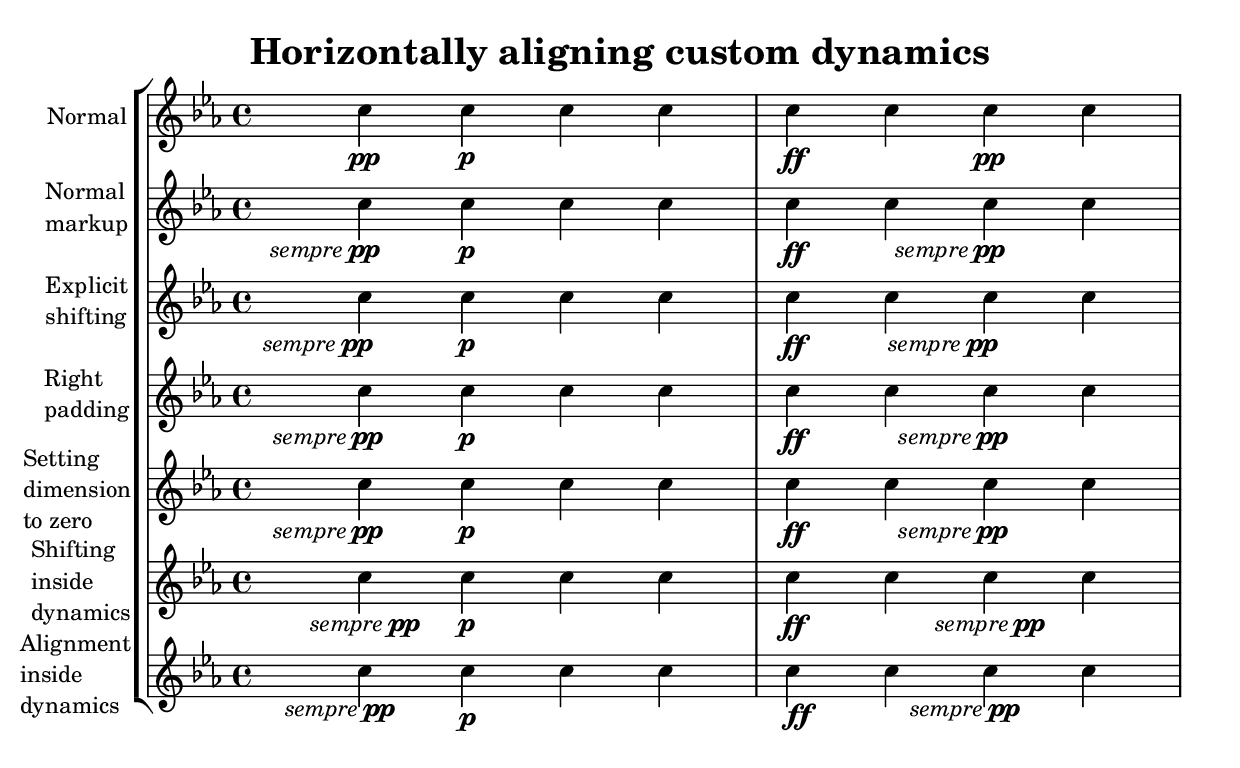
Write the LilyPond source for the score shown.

%% DO NOT EDIT this file manually; it is automatically
%% generated from LSR http://lsr.dsi.unimi.it
%% Make any changes in LSR itself, or in Documentation/snippets/new/ ,
%% and then run scripts/auxiliar/makelsr.py
%%
%% This file is in the public domain.
\version "2.14.2"

\header {
  lsrtags = "correction-wanted, version-specific, tweaks-and-overrides, expressive-marks"

  texidoc = "
Some dynamic expressions involve additional text, like @qq{sempre pp}.
Since dynamics are usually centered under the note, the \\pp would be
displayed way after the note it applies to.

To correctly align the @qq{sempre pp} horizontally, so that it is
aligned as if it were only the \\pp, there are several approaches:

* Simply use @code{\\once\\override DynamicText #'X-offset = #-9.2}
before the note with the dynamics to manually shift it to the correct
position. Drawback: This has to be done manually each time you use that
dynamic markup... * Add some padding (@code{#:hspace 7.1}) into the
definition of your custom dynamic mark, so that after lilypond
center-aligns it, it is already correctly aligned. Drawback: The
padding really takes up that space and does not allow any other markup
or dynamics to be shown in that position.

* Shift the dynamic script @code{\\once\\override ... #'X-offset = ..}.
Drawback: @code{\\once\\override} is needed for every invocation!

* Set the dimensions of the additional text to 0 (using
@code{#:with-dimensions '(0 . 0) '(0 . 0)}). Drawback: To LilyPond
@qq{sempre} has no extent, so it might put other stuff there and create
collisions (which are not detected by the collision detection!). Also,
there seems to be some spacing, so it's not exactly the same alignment
as without the additional text

* Add an explicit shifting directly inside the scheme function for the
dynamic-script.

* Set an explicit alignment inside the dynamic-script. By default, this
won't have any effect, only if one sets X-offset! Drawback: One needs
to set @code{DynamicText #'X-offset}, which will apply to all dynamic
texts! Also, it is aligned at the right edge of the additional text,
not at the center of pp.




"
  doctitle = "Horizontally aligning custom dynamics (e.g. \"sempre pp\" \"piu f\" \"subito p\")"
} % begin verbatim


\header { title = "Horizontally aligning custom dynamics" }

\paper { ragged-right = ##f }

% Solution 1: Using a simple markup with a particular halign value
% Drawback: It's a markup, not a dynamic command, so \dynamicDown
%           etc. will have no effect
semppMarkup = \markup { \halign #1.4 \italic "sempre" \dynamic "pp" }

% Solution 2: Using a dynamic script & shifting with
%             \once \override ... #'X-offset = ..
% Drawback: \once \override needed for every invocation
semppK =
#(make-dynamic-script
  (markup #:line
          (#:normal-text
           #:italic "sempre"
           #:dynamic "pp")))

% Solution 3: Padding the dynamic script so the center-alignment
%             puts it at the correct position
% Drawback: the padding really reserves the space, nothing else can be there
semppT =
#(make-dynamic-script
  (markup #:line
          (#:normal-text
           #:italic "sempre"
           #:dynamic "pp"
           #:hspace 7.1)))

% Solution 4: Dynamic, setting the dimensions of the additional text to 0
% Drawback: To lilypond "sempre" has no extent, so it might put
%           other stuff there => collisions
% Drawback: Also, there seems to be some spacing, so it's not exactly the
%           same alignment as without the additional text
semppM =
#(make-dynamic-script
  (markup #:line
          (#:with-dimensions '(0 . 0) '(0 . 0)
                             #:right-align
                             #:normal-text
                             #:italic "sempre"
                             #:dynamic "pp")))

% Solution 5: Dynamic with explicit shifting inside the scheme function
semppG =
#(make-dynamic-script
  (markup #:hspace 0
          #:translate '(-18.85 . 0)
          #:line (#:normal-text
                  #:italic "sempre"
                  #:dynamic "pp")))

% Solution 6: Dynamic with explicit alignment. This has only effect
%             if one sets X-offset!
% Drawback: One needs to set DynamicText #'X-offset!
% Drawback: Aligned at the right edge of the additional text,
%           not at the center of pp
semppMII =
#(make-dynamic-script
  (markup #:line (#:right-align
                  #:normal-text
                  #:italic "sempre"
                  #:dynamic "pp")))

\context StaffGroup <<
  \context Staff = "s" <<
    \set Staff.instrumentName = #"Normal"
    \relative c'' {
      \key es \major
      c4\pp c\p c c | c\ff c c\pp c
    }
  >>
  \context Staff = "sMarkup" <<
    \set Staff.instrumentName = \markup \column { Normal markup }
    \relative c'' {
      \key es \major
      c4-\semppMarkup c\p c c | c\ff c c-\semppMarkup c
    }
  >>
  \context Staff = "sK" <<
    \set Staff.instrumentName = \markup \column { Explicit shifting }
    \relative c'' {
      \key es \major
      \once \override DynamicText #'X-offset = #-9.2
      c4\semppK c\p c c
      c4\ff c
      \once \override DynamicText #'X-offset = #-9.2
      c4\semppK c
    }
  >>
  \context Staff = "sT" <<
    \set Staff.instrumentName = \markup \column { Right padding }
    \relative c'' {
      \key es \major
      c4\semppT c\p c c | c\ff c c\semppT c
    }
  >>
  \context Staff = "sM" <<
    \set Staff.instrumentName = \markup \column { Setting dimension "to zero" }
    \relative c'' {
      \key es \major
      c4\semppM c\p c c | c\ff c c\semppM c
    }
  >>
  \context Staff = "sG" <<
    \set Staff.instrumentName = \markup \column { Shifting inside dynamics }
    \relative c'' {
      \key es \major
      c4\semppG c\p c c | c\ff c c\semppG c
    }
  >>
  \context Staff = "sMII" <<
    \set Staff.instrumentName = \markup \column { Alignment inside dynamics }
    \relative c'' {
      \key es \major
      % Setting to ##f (false) gives the same result
      \override DynamicText #'X-offset = #0
      c4\semppMII c\p c c | c\ff c c\semppMII c
    }
  >>
>>

